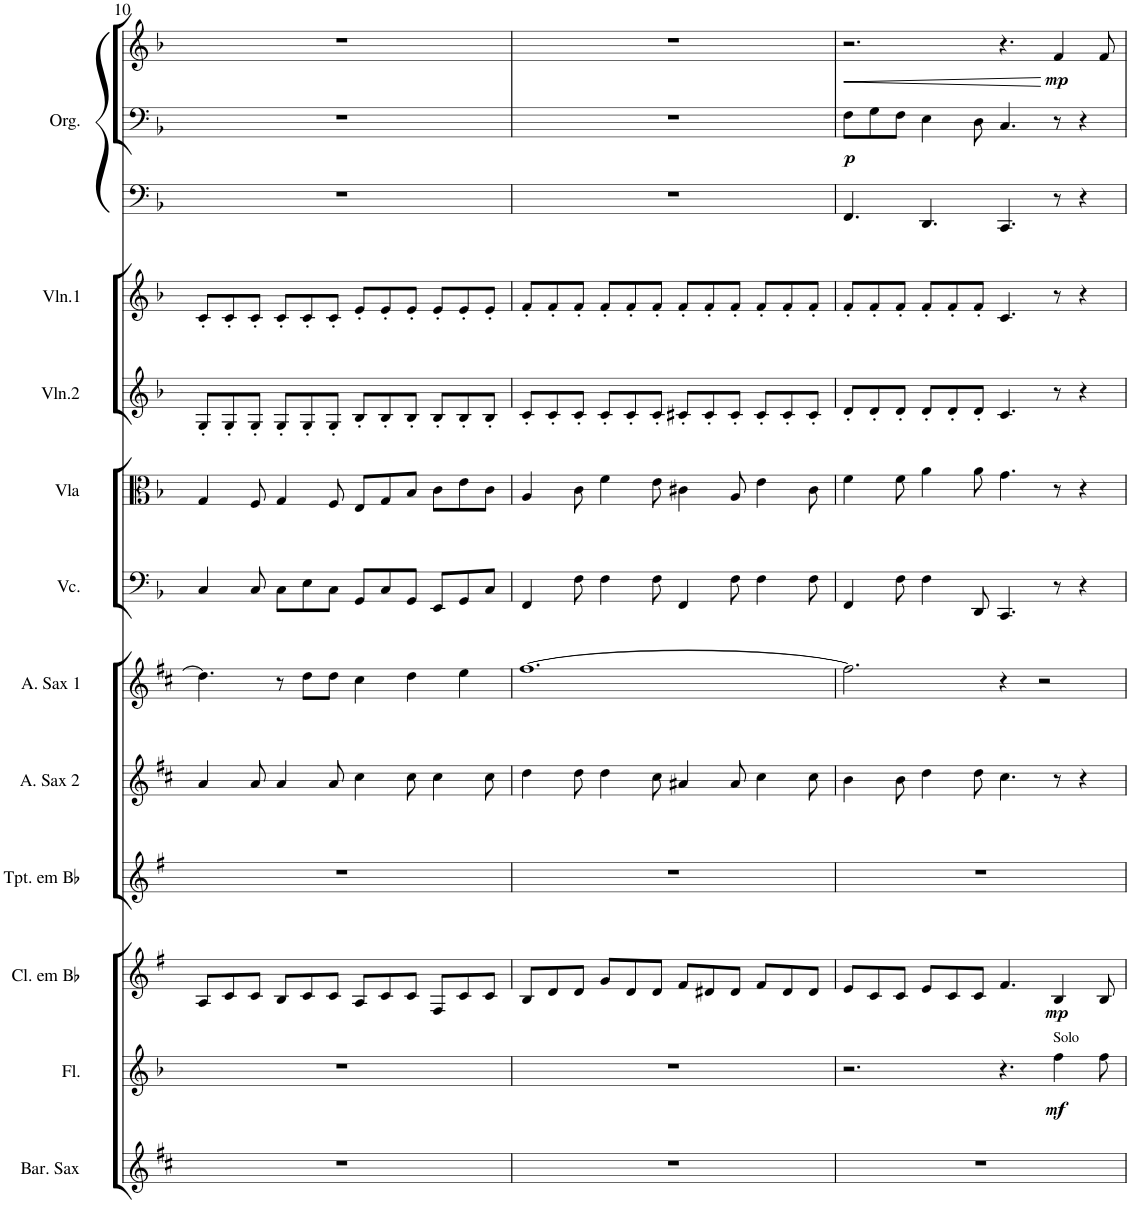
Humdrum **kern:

**kern	**kern	**dynam	**kern	**dynam	**kern	**kern	**kern	**kern	**kern	**kern	**kern	**kern	**kern	**kern	**dynam
*part11	*part10	*part10	*part9	*part9	*part8	*part7	*part6	*part5	*part4	*part3	*part2	*part1	*part1	*part1	*part1
*staff13	*staff12	*staff12	*staff11	*staff11	*staff10	*staff9	*staff8	*staff7	*staff6	*staff5	*staff4	*staff3	*staff2	*staff1	*staff1/2/3
*I"Saxofone Barítono	*I"Flauta Transversal	*	*I"Clarinete em Bb	*	*I"Trompete em Bb	*I"Saxofone Alto 2	*I"Saxofone Alto 1	*I"Violoncelo	*I"Viola	*I"Violino 2	*I"Violino 1	*I"Órgão	*	*	*
*	*I'Fl.	*	*I'Cl. em Bb	*	*I'Tpt. em Bb	*	*	*I'Vc.	*I'Vla	*I'Vln.2	*I'Vln.1	*	*	*	*
!!LO:PB:g=z
*clefG2	*clefG2	*	*clefG2	*	*clefG2	*clefG2	*clefG2	*clefF4	*clefC3	*clefG2	*clefG2	*clefF4	*clefF4	*clefG2	*
*Trd12c21	*	*	*Trd1c2	*	*Trd1c2	*Trd5c9	*Trd5c9	*	*	*	*	*	*	*	*
*k[f#c#]	*k[b-]	*	*k[f#]	*	*k[f#]	*k[f#c#]	*k[f#c#]	*k[b-]	*k[b-]	*k[b-]	*k[b-]	*k[b-]	*k[b-]	*k[b-]	*
*M12/8	*M12/8	*	*M12/8	*	*M12/8	*M12/8	*M12/8	*M12/8	*M12/8	*M12/8	*M12/8	*M12/8	*M12/8	*M12/8	*
=10	=10	=10	=10	=10	=10	=10	=10	=10	=10	=10	=10	=10	=10	=10	=10
1.r	1.r	.	8A/L	.	1.r	4a/	4.dd\]	4C/	4G/	8G'/L	8c'/L	1.r	1.r	1.r	.
.	.	.	8c/	.	.	.	.	.	.	8G'/	8c'/	.	.	.	.
.	.	.	8c/J	.	.	8a/	.	8C/	8F/	8G'/J	8c'/J	.	.	.	.
.	.	.	8B/L	.	.	4a/	8r	8C\L	4G/	8G'/L	8c'/L	.	.	.	.
.	.	.	8c/	.	.	.	8dd\L	8E\	.	8G'/	8c'/	.	.	.	.
.	.	.	8c/J	.	.	8a/	8dd\J	8C\J	8F/	8G'/J	8c'/J	.	.	.	.
.	.	.	8A/L	.	.	4cc#\	4cc#\	8GG/L	8E/L	8B-'/L	8e'/L	.	.	.	.
.	.	.	8c/	.	.	.	.	8C/	8G/	8B-'/	8e'/	.	.	.	.
.	.	.	8c/J	.	.	8cc#\	4dd\	8GG/J	8B-/J	8B-'/J	8e'/J	.	.	.	.
.	.	.	8F#/L	.	.	4cc#\	.	8EE/L	8c\L	8B-'/L	8e'/L	.	.	.	.
.	.	.	8c/	.	.	.	4ee\	8GG/	8e\	8B-'/	8e'/	.	.	.	.
.	.	.	8c/J	.	.	8cc#\	.	8C/J	8c\J	8B-'/J	8e'/J	.	.	.	.
=11	=11	=11	=11	=11	=11	=11	=11	=11	=11	=11	=11	=11	=11	=11	=11
1.r	1.r	.	8B/L	.	1.r	4dd\	[1.ff#	4FF/	4A/	8c'/L	8f'/L	1.r	1.r	1.r	.
.	.	.	8d/	.	.	.	.	.	.	8c'/	8f'/	.	.	.	.
.	.	.	8d/J	.	.	8dd\	.	8F\	8c\	8c'/J	8f'/J	.	.	.	.
.	.	.	8g/L	.	.	4dd\	.	4F\	4f\	8c'/L	8f'/L	.	.	.	.
.	.	.	8d/	.	.	.	.	.	.	8c'/	8f'/	.	.	.	.
.	.	.	8d/J	.	.	8cc#\	.	8F\	8e\	8c'/J	8f'/J	.	.	.	.
.	.	.	8f#/L	.	.	4a#X/	.	4FF/	4c#X\	8c#X'/L	8f'/L	.	.	.	.
.	.	.	8d#X/	.	.	.	.	.	.	8c#'/	8f'/	.	.	.	.
.	.	.	8d#/J	.	.	8a#/	.	8F\	8A/	8c#'/J	8f'/J	.	.	.	.
.	.	.	8f#/L	.	.	4cc#\	.	4F\	4e\	8c#'/L	8f'/L	.	.	.	.
.	.	.	8d#/	.	.	.	.	.	.	8c#'/	8f'/	.	.	.	.
.	.	.	8d#/J	.	.	8cc#\	.	8F\	8c#\	8c#'/J	8f'/J	.	.	.	.
=12	=12	=12	=12	=12	=12	=12	=12	=12	=12	=12	=12	=12	=12	=12	=12
!	!	!	!	!	!	!	!	!	!	!	!	!	!	!	!LO:DY:b=2
1.r	2.r	.	8e/L	.	1.r	4b\	2.ff#\]	4FF/	4f\	8d'/L	8f'/L	4.FF/	8F\L	2.r	p
.	.	.	8c/	.	.	.	.	.	.	8d'/	8f'/	.	8G\	.	.
.	.	.	8c/J	.	.	8b\	.	8F\	8f\	8d'/J	8f'/J	.	8F\J	.	.
.	.	.	8e/L	.	.	4dd\	.	4F\	4a\	8d'/L	8f'/L	4.DD/	4E\	.	.
.	.	.	8c/	.	.	.	.	.	.	8d'/	8f'/	.	.	.	.
.	.	.	8c/J	.	.	8dd\	.	8DD/	8a\	8d'/J	8f'/J	.	8D\	.	.
.	4.r	.	4.f#/	.	.	4.cc#\	4r	4.CC/	4.g\	4.c/	4.c/	4.CC/	4.C/	4.r	.
.	.	.	.	.	.	.	2r	.	.	.	.	.	.	.	.
!	!LO:TX:a:t=Solo	!	!	!	!	!	!	!	!	!	!	!	!	!	!
!	!	!LO:DY:b	!	!LO:DY:b	!	!	!	!	!	!	!	!	!	!	!LO:DY:b
.	4ff\	mf	4B/	mp	.	8r	.	8r	8r	8r	8r	8r	8r	4f/	mp
.	.	.	.	.	.	4r	.	4r	4r	4r	4r	4r	4r	.	.
.	8ff\	.	8B/	.	.	.	.	.	.	.	.	.	.	8f/	.
=	=	=	=	=	=	=	=	=	=	=	=	=	=	=	=
*-	*-	*-	*-	*-	*-	*-	*-	*-	*-	*-	*-	*-	*-	*-	*-
